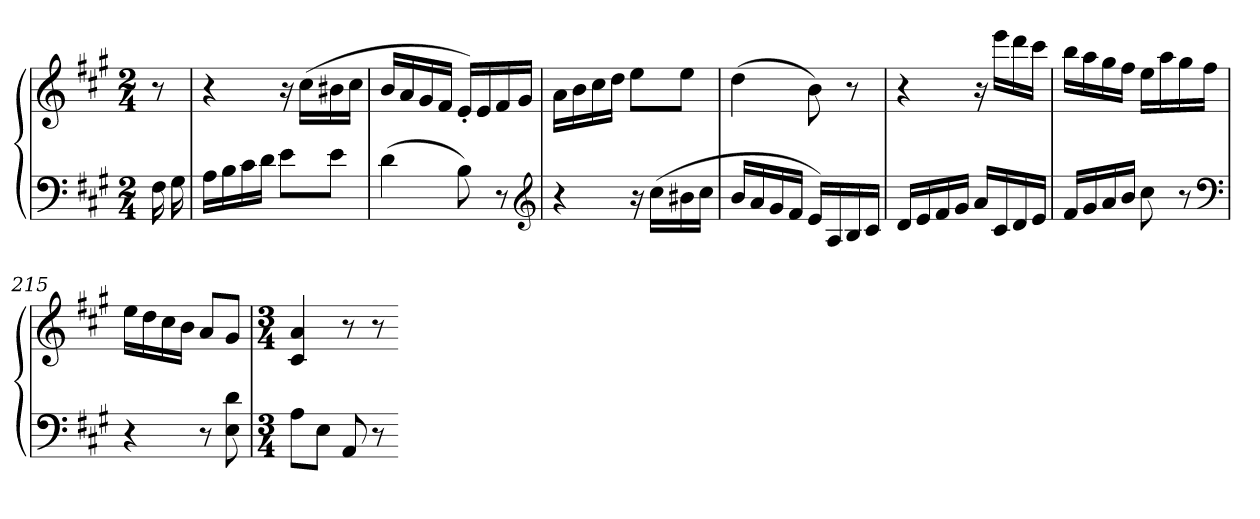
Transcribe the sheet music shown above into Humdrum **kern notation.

**kern	**kern
*part1	*part1
*staff2	*staff1
*clefF4	*clefG2
*k[f#c#g#]	*k[f#c#g#]
*A:	*A:
*M2/4	*M2/4
=	=
16F#	8r
16G#	.
=209	=209
16ALL	4r
16B	.
16c#	.
16dJJ	.
8eL	16r
.	(16cc#LL
8eJ	16b#X
.	16cc#JJ
=210	=210
(4d	16bLL
.	16a
.	16g#
.	16f#JJ
8B)	16e'LL)
.	16e
8r	16f#
.	16g#JJ
*clefG2	*
=211	=211
4r	16aLL
.	16b
.	16cc#
.	16ddJJ
16r	8eeL
(16cc#LL	.
16b#X	8eeJ
16cc#JJ	.
=212	=212
16bLL	(4dd
16a	.
16g#	.
16f#JJ	.
16eLL)	8b)
16A	.
16B	8r
16c#JJ	.
=213	=213
16dLL	4r
16e	.
16f#	.
16g#JJ	.
16aLL	16r
16c#	16eeeLL
16d	16ddd
16eJJ	16ccc#JJ
=214	=214
16f#LL	16bbLL
16g#	16aa
16a	16gg#
16bJJ	16ff#JJ
8cc#	16eeLL
.	16aa
8r	16gg#
.	16ff#JJ
*clefF4	*
=215	=215
4r	16eeLL
.	16dd
.	16cc#
.	16bJJ
8r	8aL
8E 8d	8g#J
=216	=216
*M3/4	*M3/4
8AL	4c# 4a
8EJ	.
8AA	8r
8r	8r
=-	=-
*-	*-
